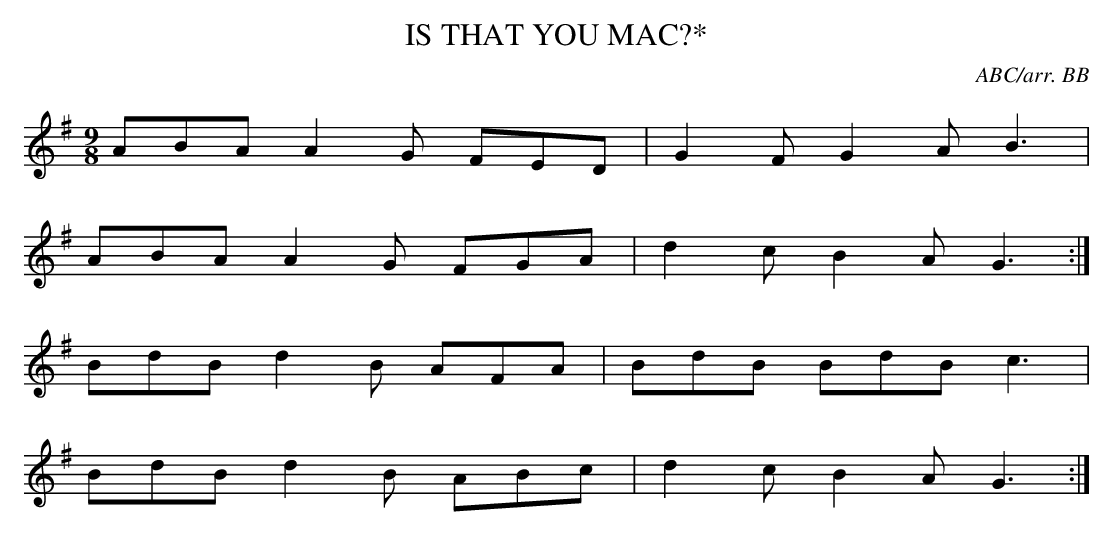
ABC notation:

X:1
T:IS THAT YOU MAC?*
C:ABC/arr. BB
M:9/8
L:1/8
K:G % source key = Bb
ABA A2G FED|G2F G2A B3|
ABA A2G FGA|d2c B2A G3 :|
BdB d2B AFA|BdB BdB c3|
BdB d2B ABc|d2c B2A G3 :|
